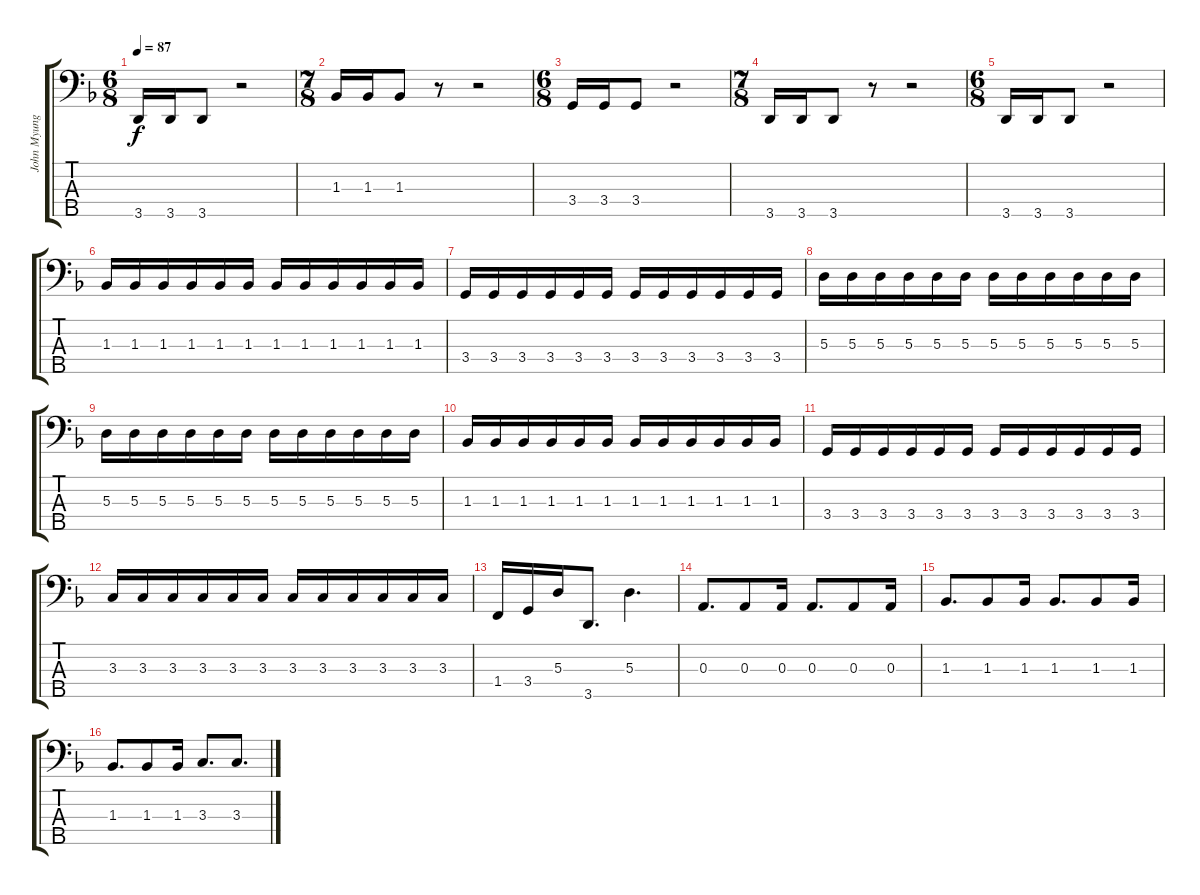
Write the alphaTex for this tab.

\track ("John Myung - Bass" "John Myung") {instrument electricbassfinger}
\staff {score tabs}
\tuning (G2 D2 A1 E1 B0) {hide}
\ts (6 8)
\tempo 87
\clef f4
\ks dminor
3.5.16{dy f} 3.5.16 3.5.8 r.2 |
\ts (7 8)
1.3.16 1.3.16 1.3.8 r.8 r.2 |
\ts (6 8)
3.4.16 3.4.16 3.4.8 r.2 |
\ts (7 8)
3.5.16 3.5.16 3.5.8 r.8 r.2 |
\ts (6 8)
3.5.16 3.5.16 3.5.8 r.2 |
1.3.16 1.3.16 1.3.16 1.3.16 1.3.16 1.3.16 1.3.16 1.3.16 1.3.16 1.3.16 1.3.16 1.3.16 |
3.4.16 3.4.16 3.4.16 3.4.16 3.4.16 3.4.16 3.4.16 3.4.16 3.4.16 3.4.16 3.4.16 3.4.16 |
5.3.16 5.3.16 5.3.16 5.3.16 5.3.16 5.3.16 5.3.16 5.3.16 5.3.16 5.3.16 5.3.16 5.3.16 |
5.3.16 5.3.16 5.3.16 5.3.16 5.3.16 5.3.16 5.3.16 5.3.16 5.3.16 5.3.16 5.3.16 5.3.16 |
1.3.16 1.3.16 1.3.16 1.3.16 1.3.16 1.3.16 1.3.16 1.3.16 1.3.16 1.3.16 1.3.16 1.3.16 |
3.4.16 3.4.16 3.4.16 3.4.16 3.4.16 3.4.16 3.4.16 3.4.16 3.4.16 3.4.16 3.4.16 3.4.16 |
3.3.16 3.3.16 3.3.16 3.3.16 3.3.16 3.3.16 3.3.16 3.3.16 3.3.16 3.3.16 3.3.16 3.3.16 |
1.4.16 3.4.16 5.3.16 3.5.8{d} 5.3.4{d} |
0.3.8{d} 0.3.8 0.3.16 0.3.8{d} 0.3.8 0.3.16 |
1.3.8{d} 1.3.8 1.3.16 1.3.8{d} 1.3.8 1.3.16 |
1.3.8{d} 1.3.8 1.3.16 3.3.8{d} 3.3.8{d}
